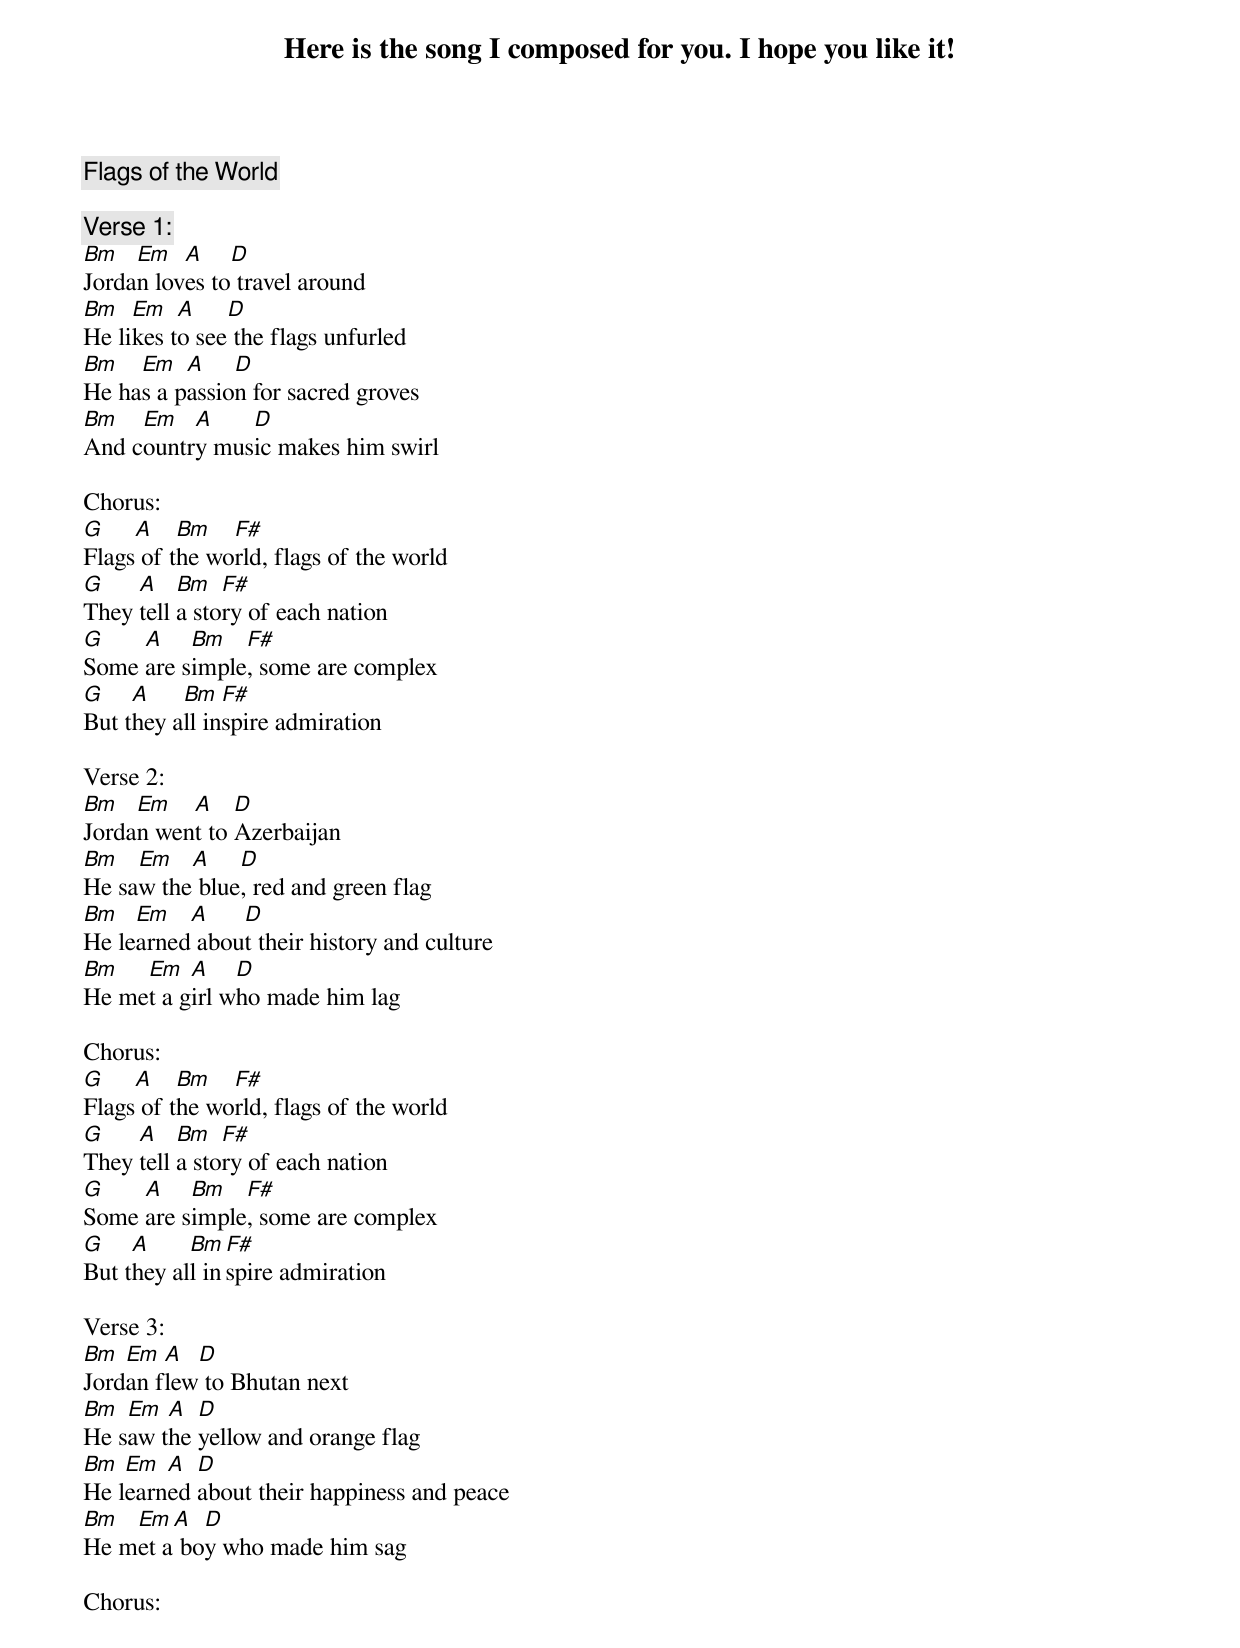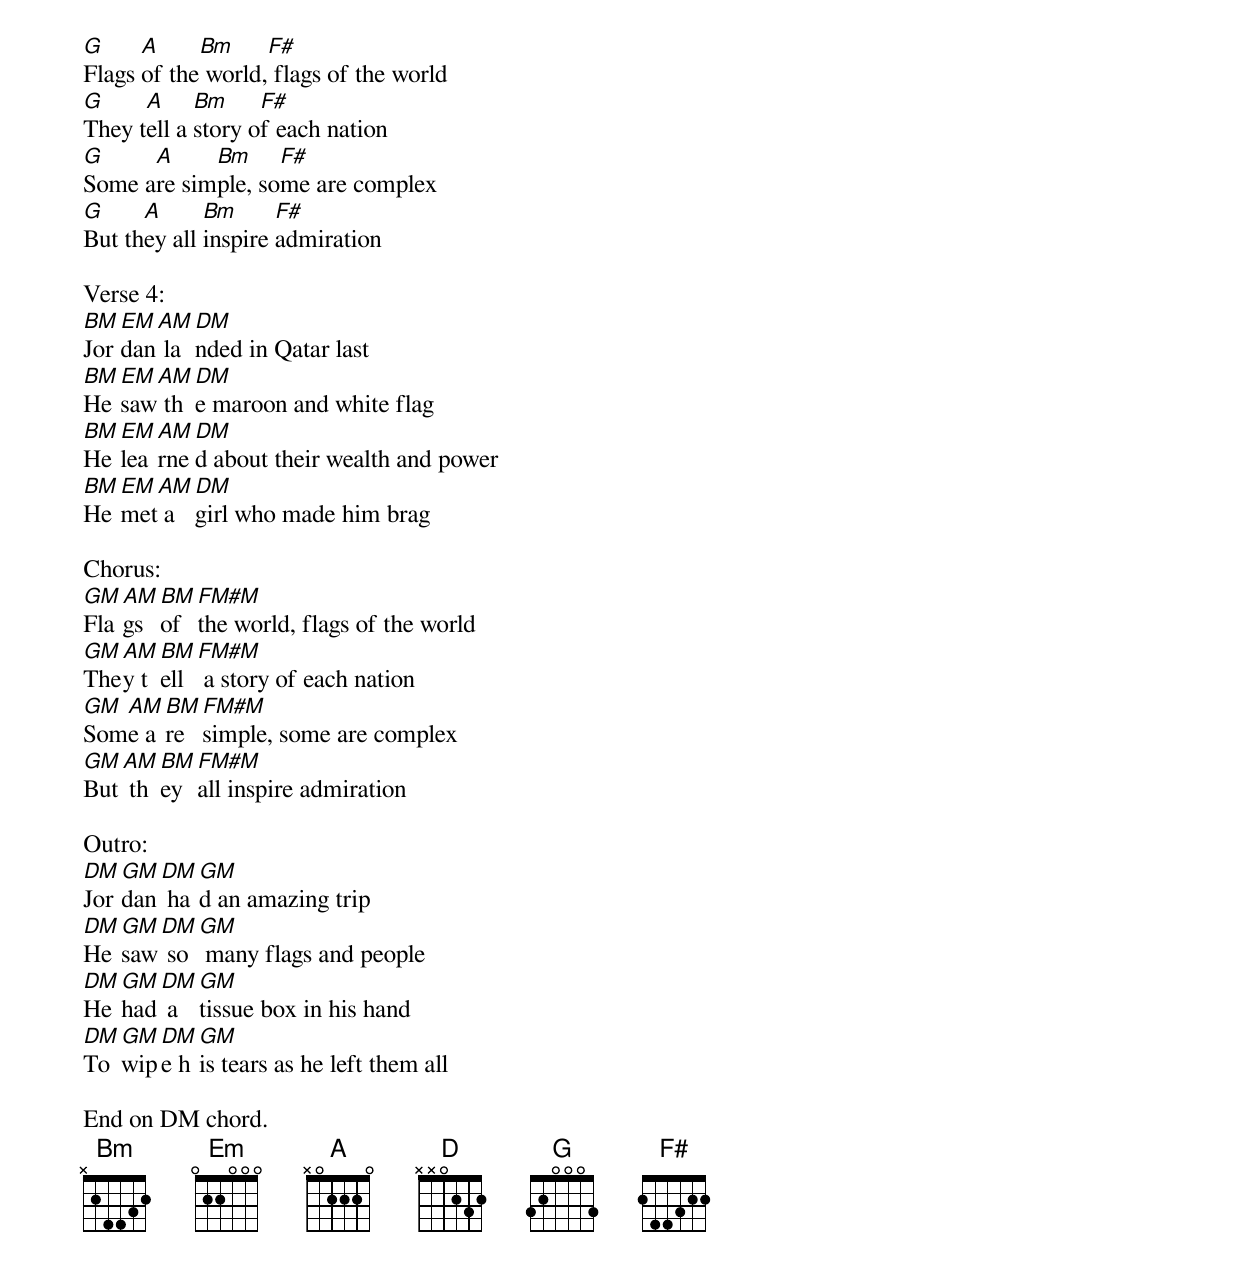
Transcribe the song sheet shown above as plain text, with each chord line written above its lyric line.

Here is the song I composed for you. I hope you like it!

Flags of the World

Verse 1:
Bm   Em   A    D
Jordan loves to travel around
Bm   Em   A    D
He likes to see the flags unfurled
Bm   Em   A    D
He has a passion for sacred groves
Bm   Em   A    D
And country music makes him swirl

Chorus:
G    A    Bm   F#
Flags of the world, flags of the world
G    A    Bm   F#
They tell a story of each nation
G    A    Bm   F#
Some are simple, some are complex
G    A    Bm   F#
But they all inspire admiration

Verse 2:
Bm   Em   A    D
Jordan went to Azerbaijan
Bm   Em   A    D
He saw the blue, red and green flag
Bm   Em   A    D
He learned about their history and culture
Bm   Em   A    D
He met a girl who made him lag

Chorus:
G    A    Bm   F#
Flags of the world, flags of the world
G    A    Bm   F#
They tell a story of each nation
G    A    Bm   F#
Some are simple, some are complex
G    A     Bm  F#
But they all inspire admiration

Verse 3:
Bm  Em  A  D
Jordan flew to Bhutan next
Bm  Em  A  D
He saw the yellow and orange flag
Bm  Em  A  D
He learned about their happiness and peace
Bm  Em  A  D
He met a boy who made him sag

Chorus:
G     A     Bm     F#
Flags of the world, flags of the world
G     A     Bm     F#
They tell a story of each nation
G     A     Bm     F#
Some are simple, some are complex
G     A      Bm      F#
But they all inspire admiration

Verse 4:
BM EM AM DM
Jordan landed in Qatar last
BM EM AM DM
He saw the maroon and white flag
BM EM AM DM
He learned about their wealth and power
BM EM AM DM
He met a girl who made him brag

Chorus:
GM AM BM FM#M
Flags of the world, flags of the world
GM AM BM FM#M
They tell a story of each nation
GM AM BM FM#M
Some are simple, some are complex
GM AM BM FM#M
But they all inspire admiration

Outro:
DM GM DM GM
Jordan had an amazing trip
DM GM DM GM
He saw so many flags and people
DM GM DM GM
He had a tissue box in his hand
DM GM DM GM
To wipe his tears as he left them all

End on DM chord.
